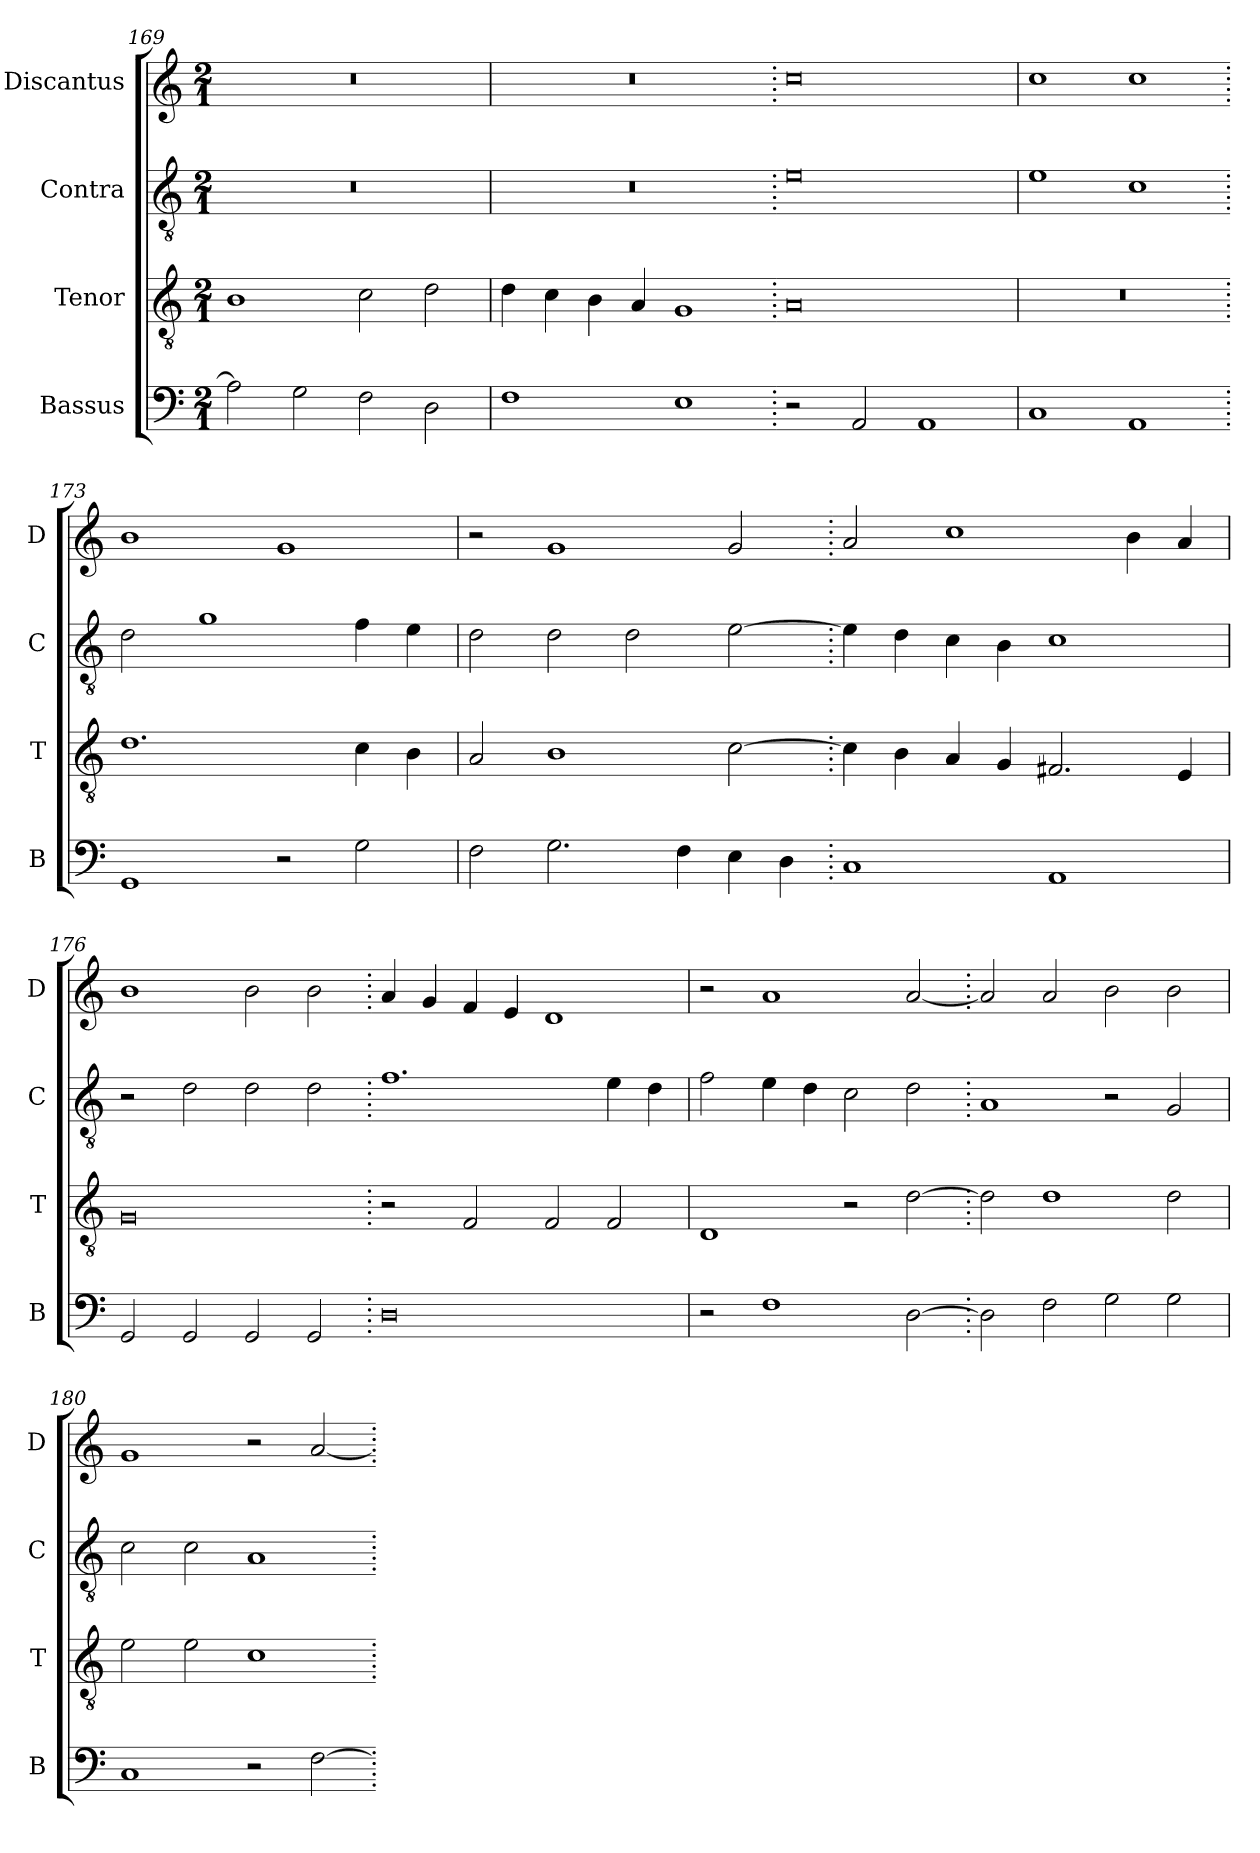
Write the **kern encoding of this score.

**kern	**kern	**kern	**kern
*part4	*part3	*part2	*part1
*staff4	*staff3	*staff2	*staff1
*I"Bassus	*I"Tenor	*I"Contra	*I"Discantus
*I'B	*I'T	*I'C	*I'D
*clefF4	*clefGv2	*clefGv2	*clefG2
*k[]	*k[]	*k[]	*k[]
*M2/1	*M2/1	*M2/1	*M2/1
=169	=169	=169	=169
2A\]	1B	0r	0r
2G\	.	.	.
2F\	2c\	.	.
2D\	2d\	.	.
=170	=170	=170	=170
1F	4d\	0r	0r
.	4c\	.	.
.	4B\	.	.
.	4A/	.	.
1E	1G	.	.
=171.	=171.	=171.	=171.
2r	0A	0e	0cc
2AA/	.	.	.
1AA	.	.	.
=172	=172	=172	=172
1C	0r	1e	1cc
1AA	.	1c	1cc
=173.	=173.	=173.	=173.
1GG	1.d	2d\	1b
.	.	1g	.
2r	.	.	1g
2G\	4c\	4f\	.
.	4B\	4e\	.
=174	=174	=174	=174
2F\	2A/	2d\	2r
2.G\	1B	2d\	1g
.	.	2d\	.
4F\	.	.	.
4E\	[2c\	[2e\	2g/
4D\	.	.	.
=175.	=175.	=175.	=175.
1C	4c\]	4e\]	2a/
.	4B\	4d\	.
.	4A/	4c\	1cc
.	4G/	4B\	.
1AA	2.F#X/	1c	.
.	.	.	4b\
.	4E/	.	4a/
=176	=176	=176	=176
2GG/	0G	2r	1b
2GG/	.	2d\	.
2GG/	.	2d\	2b\
2GG/	.	2d\	2b\
=177.	=177.	=177.	=177.
0D	2r	1.f	4a/
.	.	.	4g/
.	2F/	.	4f/
.	.	.	4e/
.	2F/	.	1d
.	2F/	4e\	.
.	.	4d\	.
=178	=178	=178	=178
2r	1D	2f\	2r
1F	.	4e\	1a
.	.	4d\	.
.	2r	2c\	.
[2D\	[2d\	2d\	[2a/
=179.	=179.	=179.	=179.
2D\]	2d\]	1A	2a/]
2F\	1d	.	2a/
2G\	.	2r	2b\
2G\	2d\	2G/	2b\
=180	=180	=180	=180
1C	2e\	2c\	1g
.	2e\	2c\	.
2r	1c	1A	2r
[2F\	.	.	[2a/
=.	=.	=.	=.
*-	*-	*-	*-
